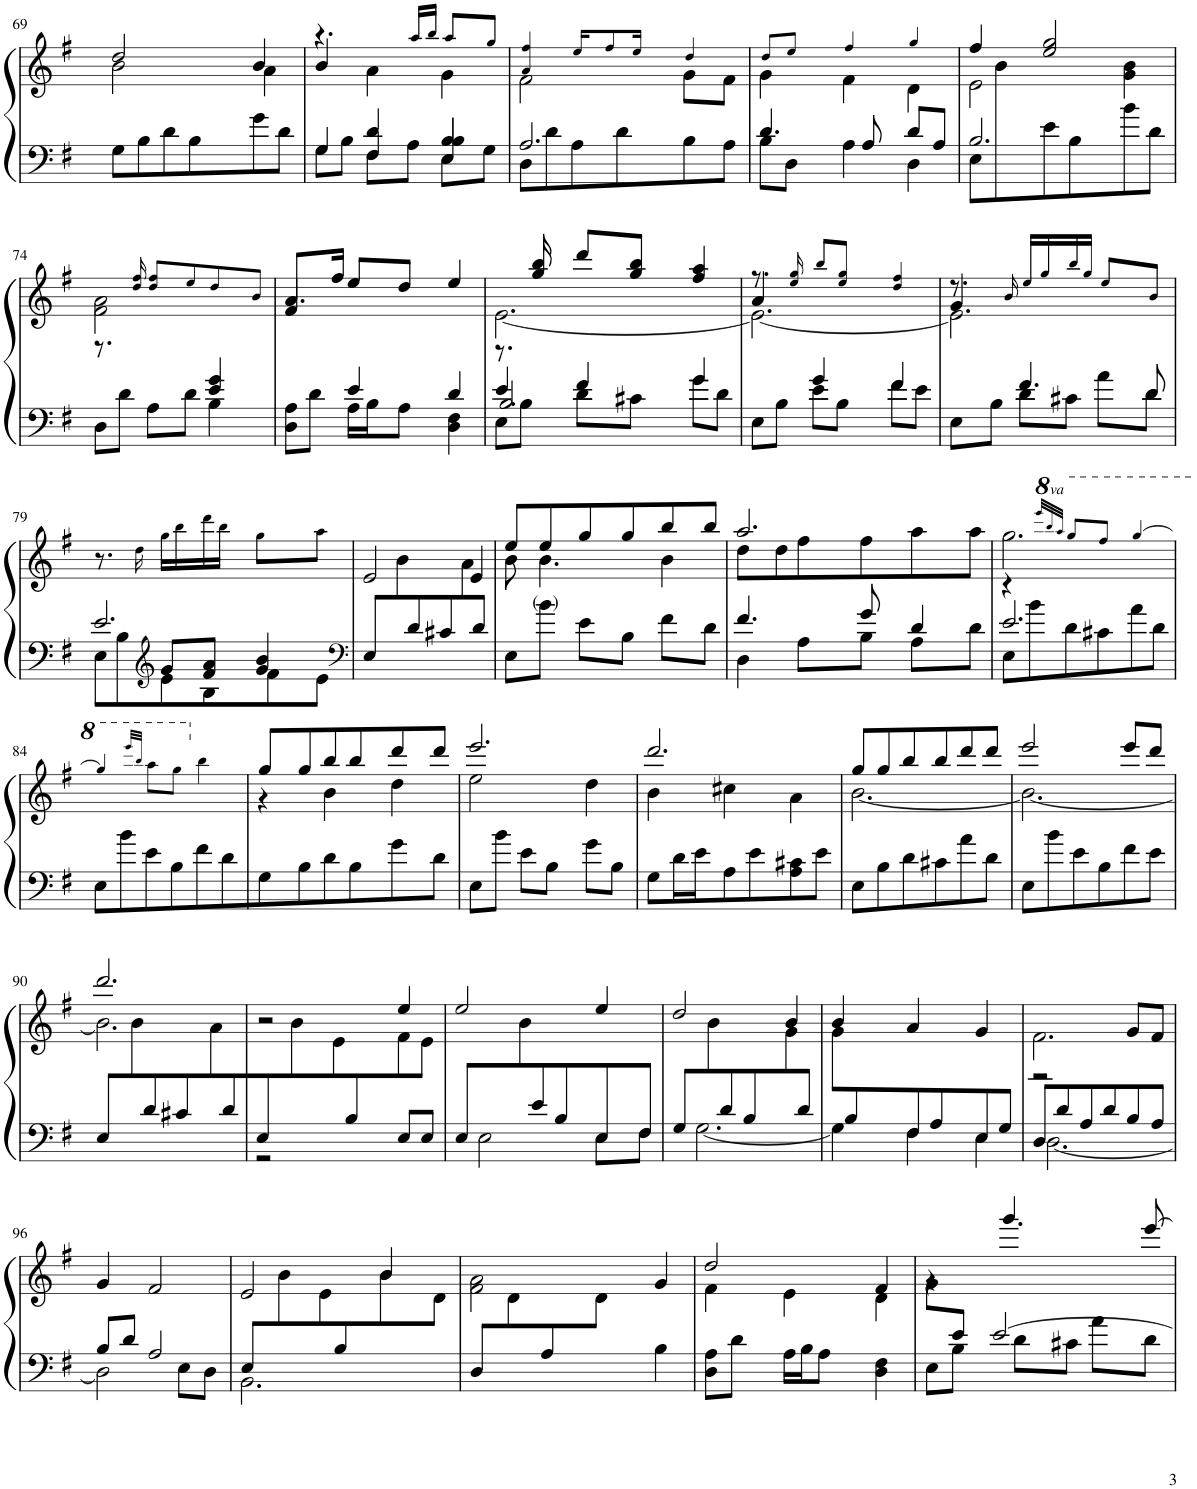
**kern	**kern
*part1	*part1
*staff2	*staff1
*I"Piano	*
*I'Pno.	*
!!LO:PB:g=z
*clefF4	*clefG2
*k[f#]	*k[f#]
*M3/4	*M3/4
=69	=69
*	*^
8G\L	2dd/	2b\
8B\	.	.
8d\	.	.
8B\	.	.
8g\	4b/	4a\
8d\J	.	.
=70	=70	=70
*^	*	*^
*	*^	*	*	*
4ryy	8G\L	4G/	4.r	4b/	4ryy
.	8B\J	.	.	.	.
4d/	8F#\L	4F#/	.	4a\	2ryy
.	8A\J	.	16aa!/LL	.	.
.	.	.	16bb!/JJ	.	.
4B/	8E\L	4E/ 4B/	8aa!/L	4g\	.
.	8G\J	.	8gg!/J	.	.
*	*v	*v	*	*	*
*	*	*	*v	*v
=71	=71	=71	=71
2.A/	8D\L	4a!/ 4ff#!/	2f#\
.	8d\	.	.
.	8A\	16ee!/KL	.
.	.	8ff#!/	.
.	8d\	.	.
.	.	16ee!/Jk	.
.	8B\	4dd!/	8g\L
.	8A\J	.	8f#\J
=72	=72	=72	=72
4.d/	8B\L	8dd!/L	4g\
.	8D\J	8ee!/J	.
.	4A\	4ff#!/	4f#\
8A/	.	.	.
8d/L	4D\	4gg!/	4d\
8A/J	.	.	.
=73	=73	=73	=73
*	*	*	*^
2.B/	8E\L	4ff#/	2e\	8ryy
.	8ryy	.	.	8b\
.	8e\	2ee/ 2gg/	.	2ryy
.	8B\	.	.	.
.	8b\	.	4g\ 4b\	.
.	8d\J	.	.	.
*	*	*	*v	*v
!!LO:LB:g=z
=74	=74	=74	=74
2ryy	8D\L	2f#\ 2a\	8.r
.	8d\J	.	.
.	.	.	16dd!/ 16ff#!/
.	8A\L	.	8dd!/ 8ff#!/L
.	8d\J	.	8ee!/
4e/ 4g/	4B\	4ryy	8dd!/
.	.	.	8b!/J
=75	=75	=75	=75
4ryy	8D\ 8A\L	4f#/	8.a/L
.	8d\J	.	.
.	.	.	16ff#/Jk
4e/	16A\LL	2ryy	8ee/L
.	16B\J	.	.
.	8A\J	.	8dd/J
4d/	4D\ 4F#\	.	4ee/
=76	=76	=76	=76
*	*^	*	*
2.B/	4e/	8E\L	[2.e\	8.r
.	.	8B\J	.	.
.	.	.	.	16gg/ 16bb/
.	4f#/	8d\L	.	8ddd/L
.	.	8c#X\J	.	8gg/ 8bb/J
.	4g/	8g\L	.	4ff#/ 4aa/
.	.	8d\J	.	.
*	*v	*v	*	*
=77	=77	=77	=77
*	*	*	*^
4ryy	8E\L	2.e\_	8.r	4a/
.	8B\J	.	.	.
.	.	.	16ee!/ 16gg!/	.
4g/	8e\L	.	8bb!/L	2ryy
.	8B\J	.	8ee!/ 8gg!/J	.
4f#/	8f#\L	.	4dd!/ 4ff#!/	.
.	8e\J	.	.	.
=78	=78	=78	=78	=78
4ryy	8E\L	2.e\]	8.r	4g/
.	8B\J	.	.	.
.	.	.	16b!/	.
4.f#/	8d\L	.	16ee!/LL	2ryy
.	.	.	16gg!/	.
.	8c#X\J	.	16bb!/	.
.	.	.	16gg!/JJ	.
.	8a\L	.	8ee!/L	.
8d/	8d\J	.	8b!/J	.
*	*	*v	*v	*v
!!LO:LB:g=z
=79	=79	=79
*	*^	*
2.e/	8E\L	4ryy	8.r
.	8B\	.	.
.	.	.	16dd!\
*clefG2	*	*	*
.	8e\	8g/L	16gg!\LL
.	.	.	16bb!\
.	8B\	8f#/ 8a/J	16ddd!\
.	.	.	16bb!\JJ
.	8f#\	4g/ 4b/	8gg!\L
.	8e\J	.	8aa!\J
*v	*v	*v	*
=80	=80
*clefF4	*
*	*^
8E/L	2e/	8ryy
8ryy	.	8b\
8d/	.	4ryy
8c#X/	.	.
8ryy	4e/	8a\
8d/J	.	8ryy
=81	=81	=81
8E\L	8ee/L	8b\
!LO:TX:a:t=(   )	!	!
8b\J	8ee/	4.b\
8e\L	8gg/	.
8B\J	8gg/	.
8f#\L	8bb/	4b\
8d\J	8bb/J	.
=82	=82	=82
*^	*	*
4D\	4.f#/	2.aa/	8dd\L
.	.	.	8dd\
8A\L	.	.	8ff#\
8B\J	8g/	.	8ff#\
8A\L	4d/	.	8aa\
8d\J	.	.	8aa\J
=83	=83	=83	=83
2.e/	8E\L	2.gg\	4r
.	8b\	.	.
.	.	.	32qeeee/LLL
.	.	.	32qbbb/
.	.	.	32qaaa/JJJ
.	8d\	.	8ggg!/L
.	8c#X\	.	8fff#!/J
.	8a\	.	[4ggg!/
.	8d\J	.	.
*v	*v	*	*
!!LO:LB:g=z	!!
=84	=84	=84
8E\L	2.ryy	4ggg!/]
8b\	.	.
.	.	32qeeee/LLL
.	.	32qbbb/JJJ
8e\	.	8aaa!\L
8B\	.	8ggg!\J
8f#\	.	4bb!\
8d\	.	.
=85	=85	=85
8G\	8gg/L	4r
8B\	8gg/	.
8d\	8bb/	4b\
8B\	8bb/	.
8g\	8ddd/	4dd\
8d\J	8ddd/J	.
=86	=86	=86
8E\L	2.eee/	2ee\
8b\J	.	.
8e\L	.	.
8B\J	.	.
8g\L	.	4dd\
8B\J	.	.
=87	=87	=87
8G\L	2.ddd/	4b\
16d\L	.	.
16e\J	.	.
8A\	.	4cc#X\
8e\	.	.
8A\ 8c#X\	.	4a\
8e\J	.	.
=88	=88	=88
8E\L	[<2.b\	8gg/L
8B\	.	8gg/
8d\	.	8bb/
8c#X\	.	8bb/
8a\	.	8ddd/
8d\J	.	8ddd/J
=89	=89	=89
8E\L	2.b\_	2eee/
8b\	.	.
8e\	.	.
8B\	.	.
8f#\	.	8eee/L
8e\J	.	8ddd/J
!!LO:LB:g=z
=90	=90	=90
*	*	*^
8E/L	2.b\]	2.ddd/	8ryy
8ryy	.	.	8b\
8d/	.	.	4ryy
8c#X/	.	.	.
8ryy	.	.	8a\
8d/	.	.	8ryy
*	*	*v	*v
=91	=91	=91
*^	*	*
8E/	2r	2r	8ryy
4ryy	.	.	8b\
.	.	.	8e\
8B/	.	.	8ryy
4ryy	8E/L	4ee/	8f#\
.	8E/J	.	8e\J
=92	=92	=92	=92
8E/L	2E\	2ee/	8ryy
8ryy	.	.	8b\
8e/	.	.	2ryy
8B/	.	.	.
8E/	8E\L	4ee/	.
8F#/J	8F#\J	.	.
=93	=93	=93	=93
8G/L	[2.G\	2dd/	8ryy
8ryy	.	.	8b\
8d/	.	.	4ryy
8B/	.	.	.
8ryy	.	4b/	8g\
8d/J	.	.	8ryy
=94	=94	=94	=94
8ryy	4G\]	4b/	8g\L
8B/	.	.	2ryy
8F#/	4F#\	4a/	.
8A/	.	.	.
8E/	4E\	4g/	.
8G/J	.	.	8ryy
=95	=95	=95	=95
8D/L	[2.D\	2.f#\	2r
8d/	.	.	.
8A/	.	.	.
8d/	.	.	.
8B/	.	.	8g/L
8A/J	.	.	8f#/J
*	*	*v	*v
!!LO:LB:g=z
=96	=96	=96
8B/L	2D\]	4g/
8d/J	.	.
2A/	.	2f#/
.	8E\L	.
.	8D\J	.
=97	=97	=97
*	*	*^
8E/L	2.BB\	2e/	8ryy
4ryy	.	.	8b\
.	.	.	8e\
8B/	.	.	8ryy
4ryy	.	4b/	8b\
.	.	.	8d\J
*v	*v	*	*
=98	=98	=98
8D/L	2f#\ 2a\	8ryy
8ryy	.	8d\
8A/	.	8ryy
8ryy	.	8d\J
4B\	4g/	4ryy
=99	=99	=99
8D\ 8A\L	2dd/	4f#\
8d\J	.	.
16A\LL	.	4e\
16B\J	.	.
8A\J	.	.
4D\ 4F#\	4f#/	4d\
=100	=100	=100
*^	*	*
8ryy	8E\L	8g\L	4r
8e/J	8B\J	2ryy	.
[2e/	8d\L	.	4.ggg/
.	8c#X\J	.	.
.	8a\L	.	.
.	8d\J	8ryy	[8eee/
*v	*v	*	*
*	*v	*v
=	=
*-	*-
